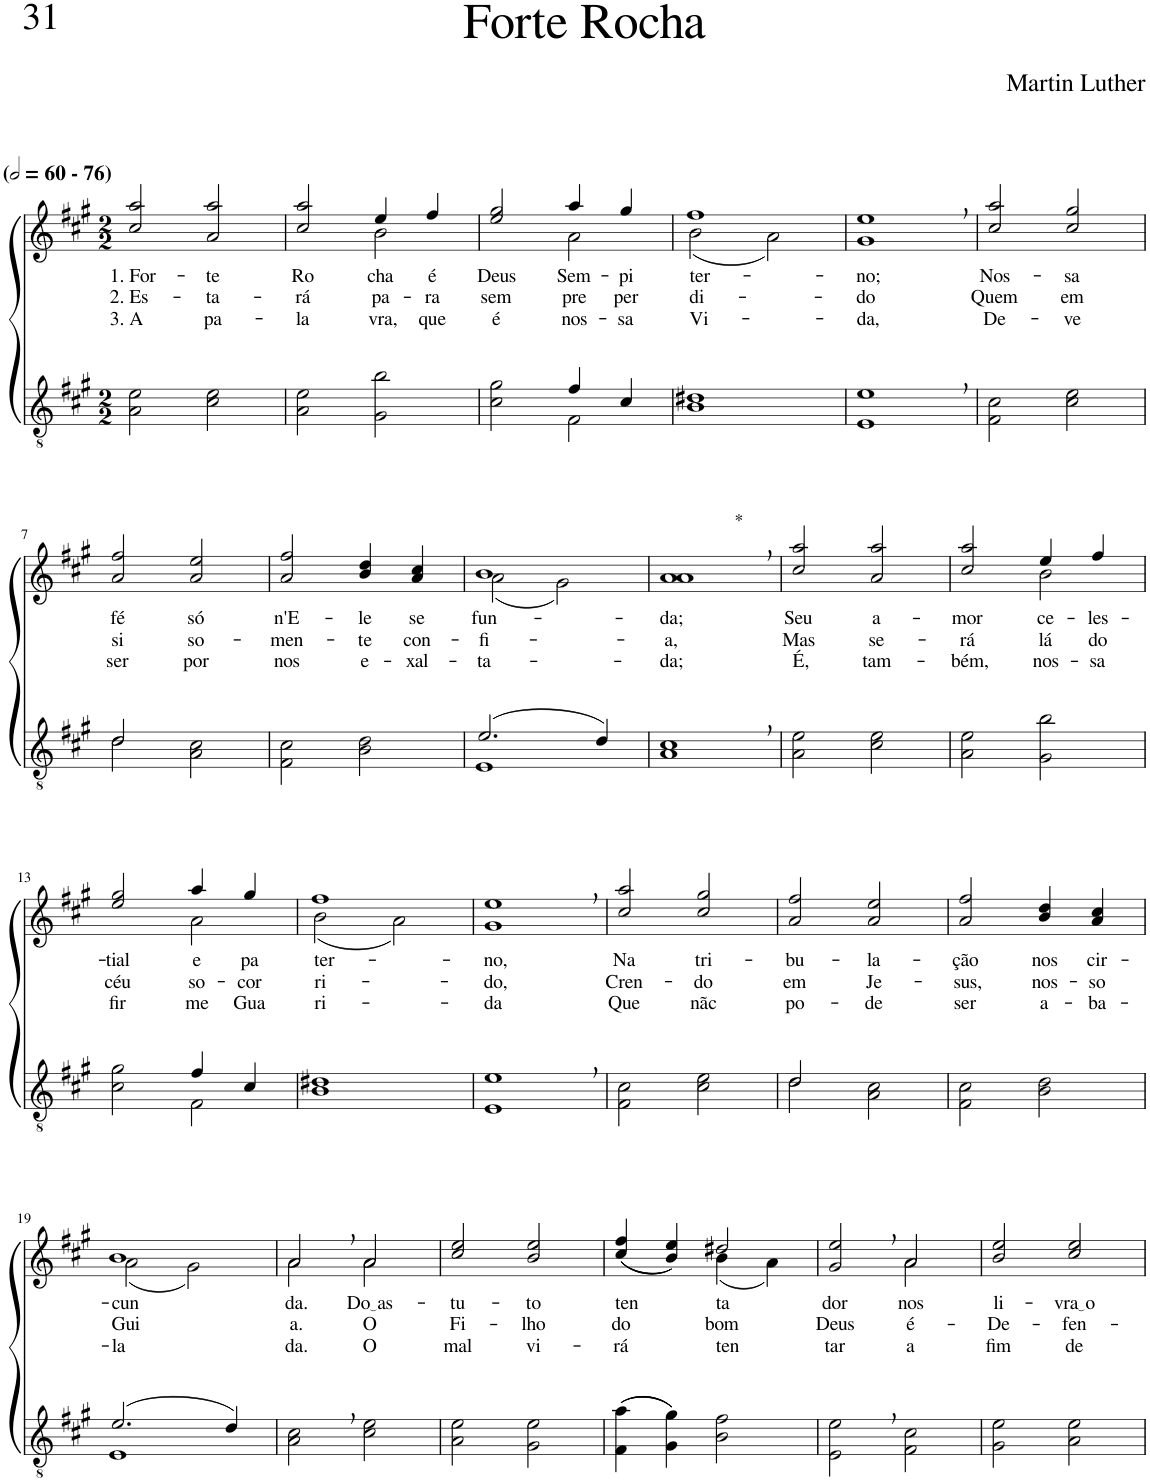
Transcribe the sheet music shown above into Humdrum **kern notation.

**kern	**kern	**text	**text	**text
*part2	*part1	*part1	*part1	*part1
*staff2	*staff1	*staff1	*staff1	*staff1
*I"Parte III e IV	*I"Parte I e II	*	*	*
*clefGv2	*clefG2	*	*	*
*Trd4c7	*Trd4c7	*	*	*
*k[f#c#g#]	*k[f#c#g#]	*	*	*
*M2/2	*M2/2	*	*	*
*MM120	*MM120	*	*	*
=1	=1	=1	=1	=1
!	!LO:TX:a:B:t=(	!	!	!
!	!LO:TX:a:B:t=- 76)	!	!	!
!	!	!LO:LY:b	!LO:LY:b	!LO:LY:b
2A\ 2e\	2cc#/ 2aa/	1. For-	2. Es-	3. A
!	!	!LO:LY:b	!LO:LY:b	!LO:LY:b
2c#\ 2e\	2a/ 2aa/	-te	-ta-	pa-
=2	=2	=2	=2	=2
!	!	!LO:LY:b	!LO:LY:b	!LO:LY:b
*	*^	*	*	*
2A\ 2e\	2cc#/ 2aa/	2ryy	Ro-	-rá	-la-
!	!	!	!LO:LY:b	!LO:LY:b	!LO:LY:b
2G#\ 2b\	4ee/	2b\	-cha	pa-	-vra,
!	!	!	!LO:LY:b	!LO:LY:b	!LO:LY:b
.	4ff#/	.	é	-ra	que
=3	=3	=3	=3	=3	=3
*^	*	*	*	*	*
!	!	!	!	!LO:LY:b	!LO:LY:b	!LO:LY:b
2ryy	2c#\ 2g#\	2ee/ 2gg#/	2ryy	Deus	sem-	é
!	!	!	!	!LO:LY:b	!LO:LY:b	!LO:LY:b
4f#/	2F#\	4aa/	2a\	Sem-	-pre	nos-
!	!	!	!	!LO:LY:b	!LO:LY:b	!LO:LY:b
4c#/	.	4gg#/	.	-pi-	per-	-sa
*v	*v	*	*	*	*	*
=4	=4	=4	=4	=4	=4
!	!	!	!LO:LY:b	!LO:LY:b	!LO:LY:b
1B 1d#X	1ff#	(2b\	-ter-	-di-	Vi-
.	.	2a\)	.	.	.
=5	=5	=5	=5	=5	=5
!	!	!	!LO:LY:b	!LO:LY:b	!LO:LY:b
*	*v	*v	*	*	*
1E, 1e,	1g#, 1ee,	-no;	-do	-da,
=6	=6	=6	=6	=6
!	!	!LO:LY:b	!LO:LY:b	!LO:LY:b
2F#\ 2c#\	2cc#/ 2aa/	Nos-	Quem	De-
!	!	!LO:LY:b	!LO:LY:b	!LO:LY:b
2c#\ 2e\	2cc#/ 2gg#/	-sa	em	-ve
!!LO:LB:g=z
=7	=7	=7	=7	=7
*^	*	*	*	*
!	!	!	!LO:LY:b	!LO:LY:b	!LO:LY:b
2d/	2d\	2a/ 2ff#/	fé	si	ser
!	!	!	!LO:LY:b	!LO:LY:b	!LO:LY:b
2ryy	2A\ 2c#\	2a/ 2ee/	só	so-	por
=8	=8	=8	=8	=8	=8
!	!	!	!LO:LY:b	!LO:LY:b	!LO:LY:b
*v	*v	*	*	*	*
2F#\ 2c#\	2a/ 2ff#/	n'E-	-men-	nos
!	!	!LO:LY:b	!LO:LY:b	!LO:LY:b
2B\ 2d\	4b/ 4dd/	-le	-te	e-
!	!	!LO:LY:b	!LO:LY:b	!LO:LY:b
.	4a/ 4cc#/	se	con-	-xal-
=9	=9	=9	=9	=9
*^	*	*	*	*
!	!	!	!LO:LY:b	!LO:LY:b	!LO:LY:b
*	*	*^	*	*	*
(2.e/	1E	1b	(2a\	fun-	-fi-	-ta-
.	.	.	2g#\)	.	.	.
4d/)	.	.	.	.	.	.
*v	*v	*	*	*	*	*
*	*v	*v	*	*	*
=10	=10	=10	=10	=10
!	!LO:TX:a:t=*	!	!	!
!	!	!LO:LY:b	!LO:LY:b	!LO:LY:b
1A, 1c#,	1a, 1a,	-da;	-a,	-da;
=11	=11	=11	=11	=11
!	!	!LO:LY:b	!LO:LY:b	!LO:LY:b
2A\ 2e\	2cc#/ 2aa/	Seu	Mas	É,
!	!	!LO:LY:b	!LO:LY:b	!LO:LY:b
2c#\ 2e\	2a/ 2aa/	a-	se-	tam-
=12	=12	=12	=12	=12
!	!	!LO:LY:b	!LO:LY:b	!LO:LY:b
*	*^	*	*	*
2A\ 2e\	2cc#/ 2aa/	2ryy	-mor	-rá	-bém,
!	!	!	!LO:LY:b	!LO:LY:b	!LO:LY:b
2G#\ 2b\	4ee/	2b\	ce-	lá	nos-
!	!	!	!LO:LY:b	!LO:LY:b	!LO:LY:b
.	4ff#/	.	-les-	do	-sa
!!LO:LB:g=z	!!
=13	=13	=13	=13	=13	=13
*^	*	*	*	*	*
!	!	!	!	!LO:LY:b	!LO:LY:b	!LO:LY:b
2ryy	2c#\ 2g#\	2ee/ 2gg#/	2ryy	-tial	céu	fir-
!	!	!	!	!LO:LY:b	!LO:LY:b	!LO:LY:b
4f#/	2F#\	4aa/	2a\	e	so-	-me
!	!	!	!	!LO:LY:b	!LO:LY:b	!LO:LY:b
4c#/	.	4gg#/	.	pa-	-cor-	Gua-
*v	*v	*	*	*	*	*
=14	=14	=14	=14	=14	=14
!	!	!	!LO:LY:b	!LO:LY:b	!LO:LY:b
1B 1d#X	1ff#	(2b\	-ter-	-ri-	-ri-
.	.	2a\)	.	.	.
=15	=15	=15	=15	=15	=15
!	!	!	!LO:LY:b	!LO:LY:b	!LO:LY:b
*	*v	*v	*	*	*
1E, 1e,	1g#, 1ee,	-no,	-do,	-da
=16	=16	=16	=16	=16
!	!	!LO:LY:b	!LO:LY:b	!LO:LY:b
2F#\ 2c#\	2cc#/ 2aa/	Na	Cren-	Que
!	!	!LO:LY:b	!LO:LY:b	!LO:LY:b
2c#\ 2e\	2cc#/ 2gg#/	tri-	-do	nãc
=17	=17	=17	=17	=17
*^	*	*	*	*
!	!	!	!LO:LY:b	!LO:LY:b	!LO:LY:b
2d/	2d\	2a/ 2ff#/	-bu-	em	po-
!	!	!	!LO:LY:b	!LO:LY:b	!LO:LY:b
2ryy	2A\ 2c#\	2a/ 2ee/	-la-	Je-	-de
=18	=18	=18	=18	=18	=18
!	!	!	!LO:LY:b	!LO:LY:b	!LO:LY:b
*v	*v	*	*	*	*
2F#\ 2c#\	2a/ 2ff#/	-ção	-sus,	ser
!	!	!LO:LY:b	!LO:LY:b	!LO:LY:b
2B\ 2d\	4b/ 4dd/	nos	nos-	a-
!	!	!LO:LY:b	!LO:LY:b	!LO:LY:b
.	4a/ 4cc#/	cir-	-so	-ba-
!!LO:LB:g=z
=19	=19	=19	=19	=19
*^	*	*	*	*
!	!	!	!LO:LY:b	!LO:LY:b	!LO:LY:b
*	*	*^	*	*	*
(2.e/	1E	1b	(2a\	-cun-	Gui-	-la-
.	.	.	2g#\)	.	.	.
4d/)	.	.	.	.	.	.
*v	*v	*	*	*	*	*
=20	=20	=20	=20	=20	=20
!	!	!	!LO:LY:b	!LO:LY:b	!LO:LY:b
2A\, 2c#\,	2a,/	2a\	-da.	-a.	-da.
!	!	!	!LO:LY:b	!LO:LY:b	!LO:LY:b
2c#\ 2e\	2a/	2a\	Do as	O	O
=21	=21	=21	=21	=21	=21
!	!	!	!LO:LY:b	!LO:LY:b	!LO:LY:b
*	*v	*v	*	*	*
2A\ 2e\	2cc#/ 2ee/	tu-	-Fi-	mal
!	!	!LO:LY:b	!LO:LY:b	!LO:LY:b
2G#\ 2e\	2b/ 2ee/	-to	-lho	vi-
=22	=22	=22	=22	=22
!	!	!LO:LY:b	!LO:LY:b	!LO:LY:b
*	*^	*	*	*
((4F#\ 4a\	((4cc#/ 4ff#/	2ryy	ten-	do	-rá
4G#\ 4g#\))	4b/ 4ee/))	.	.	.	.
!	!	!	!LO:LY:b	!LO:LY:b	!LO:LY:b
2B\ 2f#\	2dd#X/	(4b\	-ta-	bom	ten-
.	.	4a\)	.	.	.
=23	=23	=23	=23	=23	=23
!	!	!	!LO:LY:b	!LO:LY:b	!LO:LY:b
2E\, 2e\,	2g#/, 2ee/,	2ryy	-dor	Deus	-tar
!	!	!	!LO:LY:b	!LO:LY:b	!LO:LY:b
2F#\ 2c#\	2a/	2a\	nos	é-	a
=24	=24	=24	=24	=24	=24
!	!	!	!LO:LY:b	!LO:LY:b	!LO:LY:b
*	*v	*v	*	*	*
2G#\ 2e\	2b/ 2ee/	li-	-De-	fim
!	!	!LO:LY:b	!LO:LY:b	!LO:LY:b
2A\ 2e\	2cc#/ 2ee/	vra o	-fen-	de
=	=	=	=	=
*-	*-	*-	*-	*-
